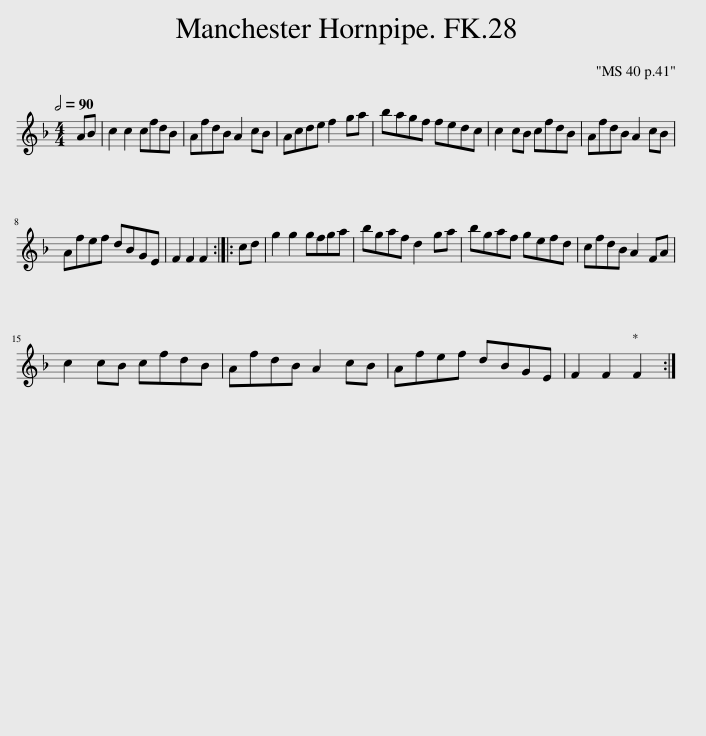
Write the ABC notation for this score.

X:1
L:1/8
Q:1/2=90
M:4/4
I:linebreak $
K:F
V:1 treble
V:1
 AB | c2 c2 cfdB | AfdB A2 cB | Acde f2 ga | bagf fedc | %5
 c2 cB cfdB | AfdB A2 cB |$ Afef dBGE | F2 F2 F2 :: cd | %10
 g2 g2 gfga | bgaf d2 ga | bgaf gefd | cfdB A2 FA |$ c2 cB cfdB | %15
 AfdB A2 cB | Afef dBGE | F2 F2 F2 :| %18
